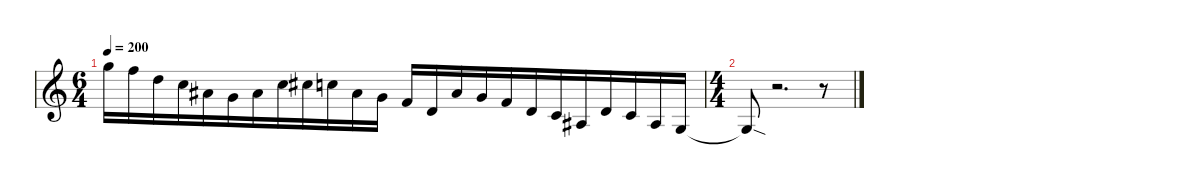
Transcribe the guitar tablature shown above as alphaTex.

\defaultSystemsLayout 4
\hideDynamics
\bracketExtendMode nobrackets
\singleTrackTrackNamePolicy hidden
\multiTrackTrackNamePolicy hidden
\firstSystemTrackNameMode fullname
\otherSystemsTrackNameOrientation horizontal
\track ("Keyboard" "el.pno.") {instrument distortionguitar}
\staff {score}
\tuning (E4 B3 G3 D3 A2 E2)
\displaytranspose 0
\ts (6 4)
\beaming (8 6 6)
\tempo 200
\clef g2
\ks c
15.1.16{dy f beam Down} 18.2.16{beam Down} 15.2.16{beam Down} 17.3.16{beam Down} 15.3{acc #}.16{beam Down} 17.4.16{beam Down} 15.3{acc #}.16{beam Down} 17.3.16{beam Down} 18.3{acc #}.16{beam Down} 17.3.16{beam Down} 15.3{acc #}.16{beam Down} 17.4.16{beam Down} 15.4.16{beam Up} 17.5.16{beam Up} 15.3{acc #}.16{beam Up} 12.3.16{beam Up} 15.4.16{beam Up} 12.4.16{beam Up} 15.5.16{beam Up} 13.5{acc #}.16{beam Up} 12.4.16{beam Up} 15.5.16{beam Up} 13.5{acc #}.16{beam Up} 10.5.16{beam Up} |
\ts (4 4)
\beaming (8 2 2 2 2)
10.5{sod t}.8{beam Up} r.2{d beam Up} r.8{beam Up}
